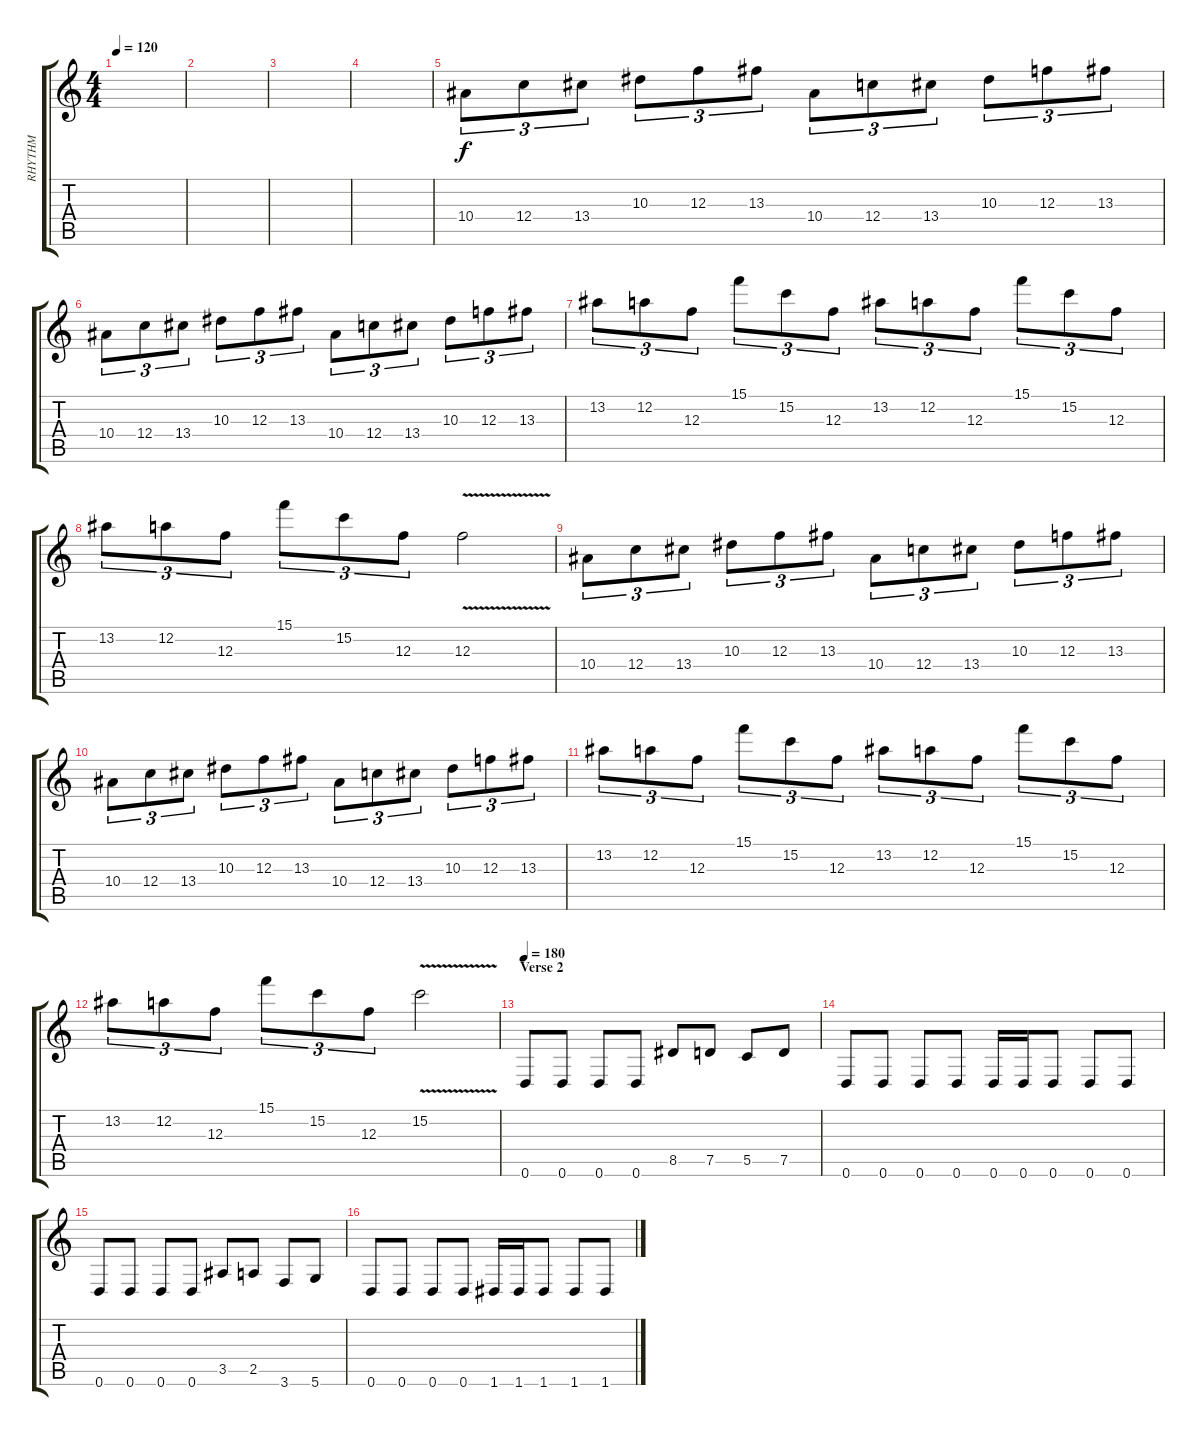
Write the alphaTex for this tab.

\track ("RHYTHM" "RHYTHM") {instrument distortionguitar}
\staff {score tabs}
\tuning (D4 A3 F3 C3 G2 D2) {hide}
\ts (4 4)
\tempo 120
\clef g2
\ks c
|
|
|
|
10.4.8{tu (3 2)} 12.4.8{tu (3 2)} 13.4.8{tu (3 2)} 10.3.8{tu (3 2)} 12.3.8{tu (3 2)} 13.3.8{tu (3 2)} 10.4.8{tu (3 2)} 12.4.8{tu (3 2)} 13.4.8{tu (3 2)} 10.3.8{tu (3 2)} 12.3.8{tu (3 2)} 13.3.8{tu (3 2)} |
10.4.8{tu (3 2)} 12.4.8{tu (3 2)} 13.4.8{tu (3 2)} 10.3.8{tu (3 2)} 12.3.8{tu (3 2)} 13.3.8{tu (3 2)} 10.4.8{tu (3 2)} 12.4.8{tu (3 2)} 13.4.8{tu (3 2)} 10.3.8{tu (3 2)} 12.3.8{tu (3 2)} 13.3.8{tu (3 2)} |
13.2.8{tu (3 2)} 12.2.8{tu (3 2)} 12.3.8{tu (3 2)} 15.1.8{tu (3 2)} 15.2.8{tu (3 2)} 12.3.8{tu (3 2)} 13.2.8{tu (3 2)} 12.2.8{tu (3 2)} 12.3.8{tu (3 2)} 15.1.8{tu (3 2)} 15.2.8{tu (3 2)} 12.3.8{tu (3 2)} |
13.2.8{tu (3 2)} 12.2.8{tu (3 2)} 12.3.8{tu (3 2)} 15.1.8{tu (3 2)} 15.2.8{tu (3 2)} 12.3.8{tu (3 2)} 12.3{v}.2 |
10.4.8{tu (3 2)} 12.4.8{tu (3 2)} 13.4.8{tu (3 2)} 10.3.8{tu (3 2)} 12.3.8{tu (3 2)} 13.3.8{tu (3 2)} 10.4.8{tu (3 2)} 12.4.8{tu (3 2)} 13.4.8{tu (3 2)} 10.3.8{tu (3 2)} 12.3.8{tu (3 2)} 13.3.8{tu (3 2)} |
10.4.8{tu (3 2)} 12.4.8{tu (3 2)} 13.4.8{tu (3 2)} 10.3.8{tu (3 2)} 12.3.8{tu (3 2)} 13.3.8{tu (3 2)} 10.4.8{tu (3 2)} 12.4.8{tu (3 2)} 13.4.8{tu (3 2)} 10.3.8{tu (3 2)} 12.3.8{tu (3 2)} 13.3.8{tu (3 2)} |
13.2.8{tu (3 2)} 12.2.8{tu (3 2)} 12.3.8{tu (3 2)} 15.1.8{tu (3 2)} 15.2.8{tu (3 2)} 12.3.8{tu (3 2)} 13.2.8{tu (3 2)} 12.2.8{tu (3 2)} 12.3.8{tu (3 2)} 15.1.8{tu (3 2)} 15.2.8{tu (3 2)} 12.3.8{tu (3 2)} |
13.2.8{tu (3 2)} 12.2.8{tu (3 2)} 12.3.8{tu (3 2)} 15.1.8{tu (3 2)} 15.2.8{tu (3 2)} 12.3.8{tu (3 2)} 15.2{v}.2 |
\section ("" "Verse 2")
\tempo 180
0.6.8{volume 14} 0.6.8 0.6.8 0.6.8 8.5.8 7.5.8 5.5.8 7.5.8 |
0.6.8 0.6.8 0.6.8 0.6.8 0.6.16 0.6.16 0.6.8 0.6.8 0.6.8 |
0.6.8 0.6.8 0.6.8 0.6.8 3.5.8 2.5.8 3.6.8 5.6.8 |
0.6.8 0.6.8 0.6.8 0.6.8 1.6.16 1.6.16 1.6.8 1.6.8 1.6.8
